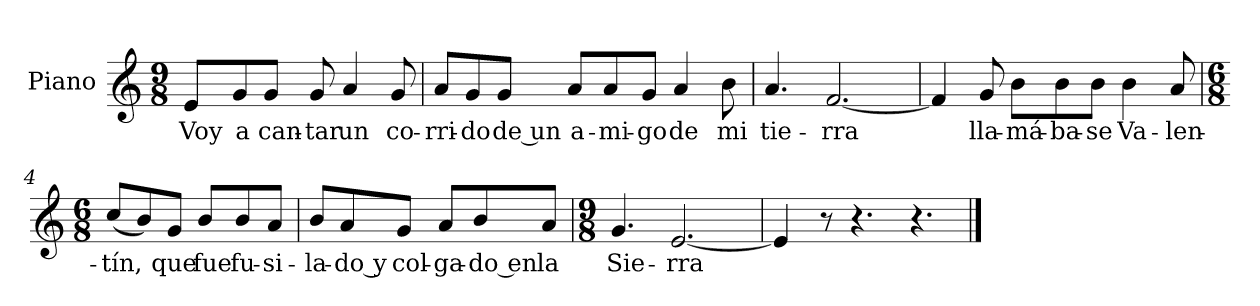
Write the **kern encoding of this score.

**kern	**text
*part1	*part1
*staff1	*staff1
*I"Piano	*
*I'Pno.	*
*clefG2	*
*k[]	*
*M9/8	*
=	=
8e/L	Voy
8g/	a
8g/J	can-
8g/	-tar
4a/	un
8g/	co-
=1	=1
8a/L	-rri-
8g/	-do
8g/J	de un
8a/L	a-
8a/	-mi-
8g/J	-go
4a/	de
8b\	mi
=2	=2
4.a/	tie-
[2.f/	-rra
=3	=3
4f/]	.
8g/	lla-
8b\L	-má-
8b\	-ba-
8b\J	-se
4b\	Va-
8a/	-len-
=4	=4
*M6/8	*
(<8cc/L	-tín,
8b/)	.
8g/J	que
8b/L	fue
8b/	fu-
8a/J	-si-
=5	=5
8b/L	-la-
8a/	-do y
8g/J	col-
8a/L	-ga-
8b/	-do en
8a/J	la
=6	=6
*M9/8	*
4.g/	Sie-
[2.e/	-rra
=7	=7
4e/]	.
8r	.
4.r	.
4.r	.
==	==
*-	*-
